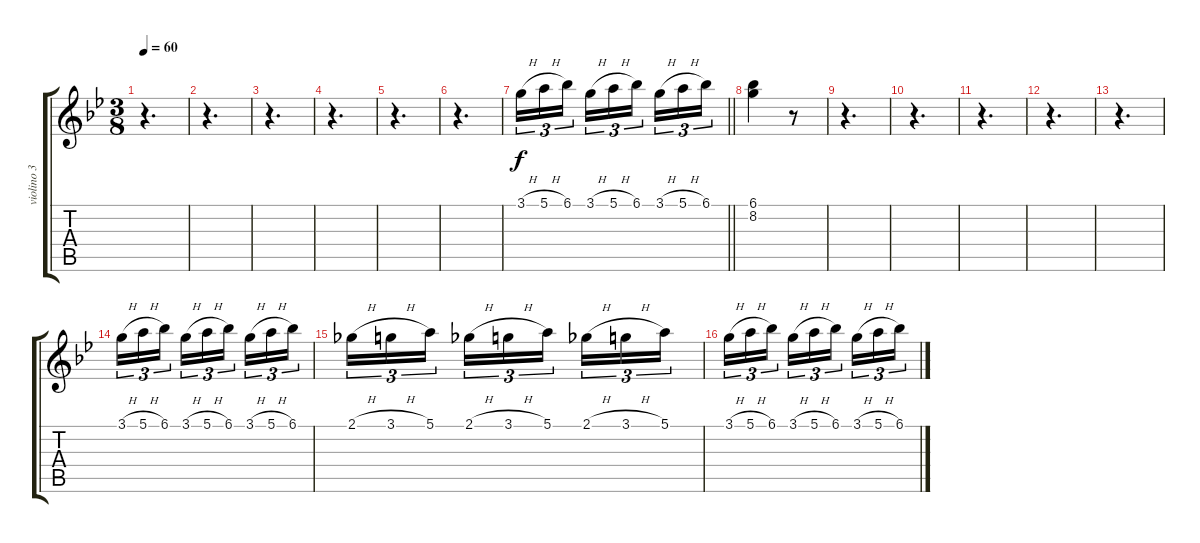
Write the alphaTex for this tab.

\track ("violino 3" "violino 3") {instrument distortionguitar}
\staff {score tabs}
\tuning (E4 B3 G3 D3 A2 E2) {hide}
\ts (3 8)
\tempo 60
\clef g2
\ks bb
r.4{d dy ff} |
r.4{d} |
r.4{d} |
r.4{d} |
r.4{d} |
r.4{d} |
\barLineRight lightlight
3.1{h}.16{tu (3 2) dy f} 5.1{h}.16{tu (3 2)} 6.1.16{tu (3 2)} 3.1{h}.16{tu (3 2)} 5.1{h}.16{tu (3 2)} 6.1.16{tu (3 2)} 3.1{h}.16{tu (3 2)} 5.1{h}.16{tu (3 2)} 6.1.16{tu (3 2)} |
(6.1 8.2).4 r.8 |
r.4{d} |
r.4{d} |
r.4{d} |
r.4{d} |
r.4{d} |
3.1{h}.16{tu (3 2)} 5.1{h}.16{tu (3 2)} 6.1.16{tu (3 2)} 3.1{h}.16{tu (3 2)} 5.1{h}.16{tu (3 2)} 6.1.16{tu (3 2)} 3.1{h}.16{tu (3 2)} 5.1{h}.16{tu (3 2)} 6.1.16{tu (3 2)} |
2.1{h}.16{tu (3 2)} 3.1{h}.16{tu (3 2)} 5.1.16{tu (3 2)} 2.1{h}.16{tu (3 2)} 3.1{h}.16{tu (3 2)} 5.1.16{tu (3 2)} 2.1{h}.16{tu (3 2)} 3.1{h}.16{tu (3 2)} 5.1.16{tu (3 2)} |
3.1{h}.16{tu (3 2)} 5.1{h}.16{tu (3 2)} 6.1.16{tu (3 2)} 3.1{h}.16{tu (3 2)} 5.1{h}.16{tu (3 2)} 6.1.16{tu (3 2)} 3.1{h}.16{tu (3 2)} 5.1{h}.16{tu (3 2)} 6.1.16{tu (3 2)}
